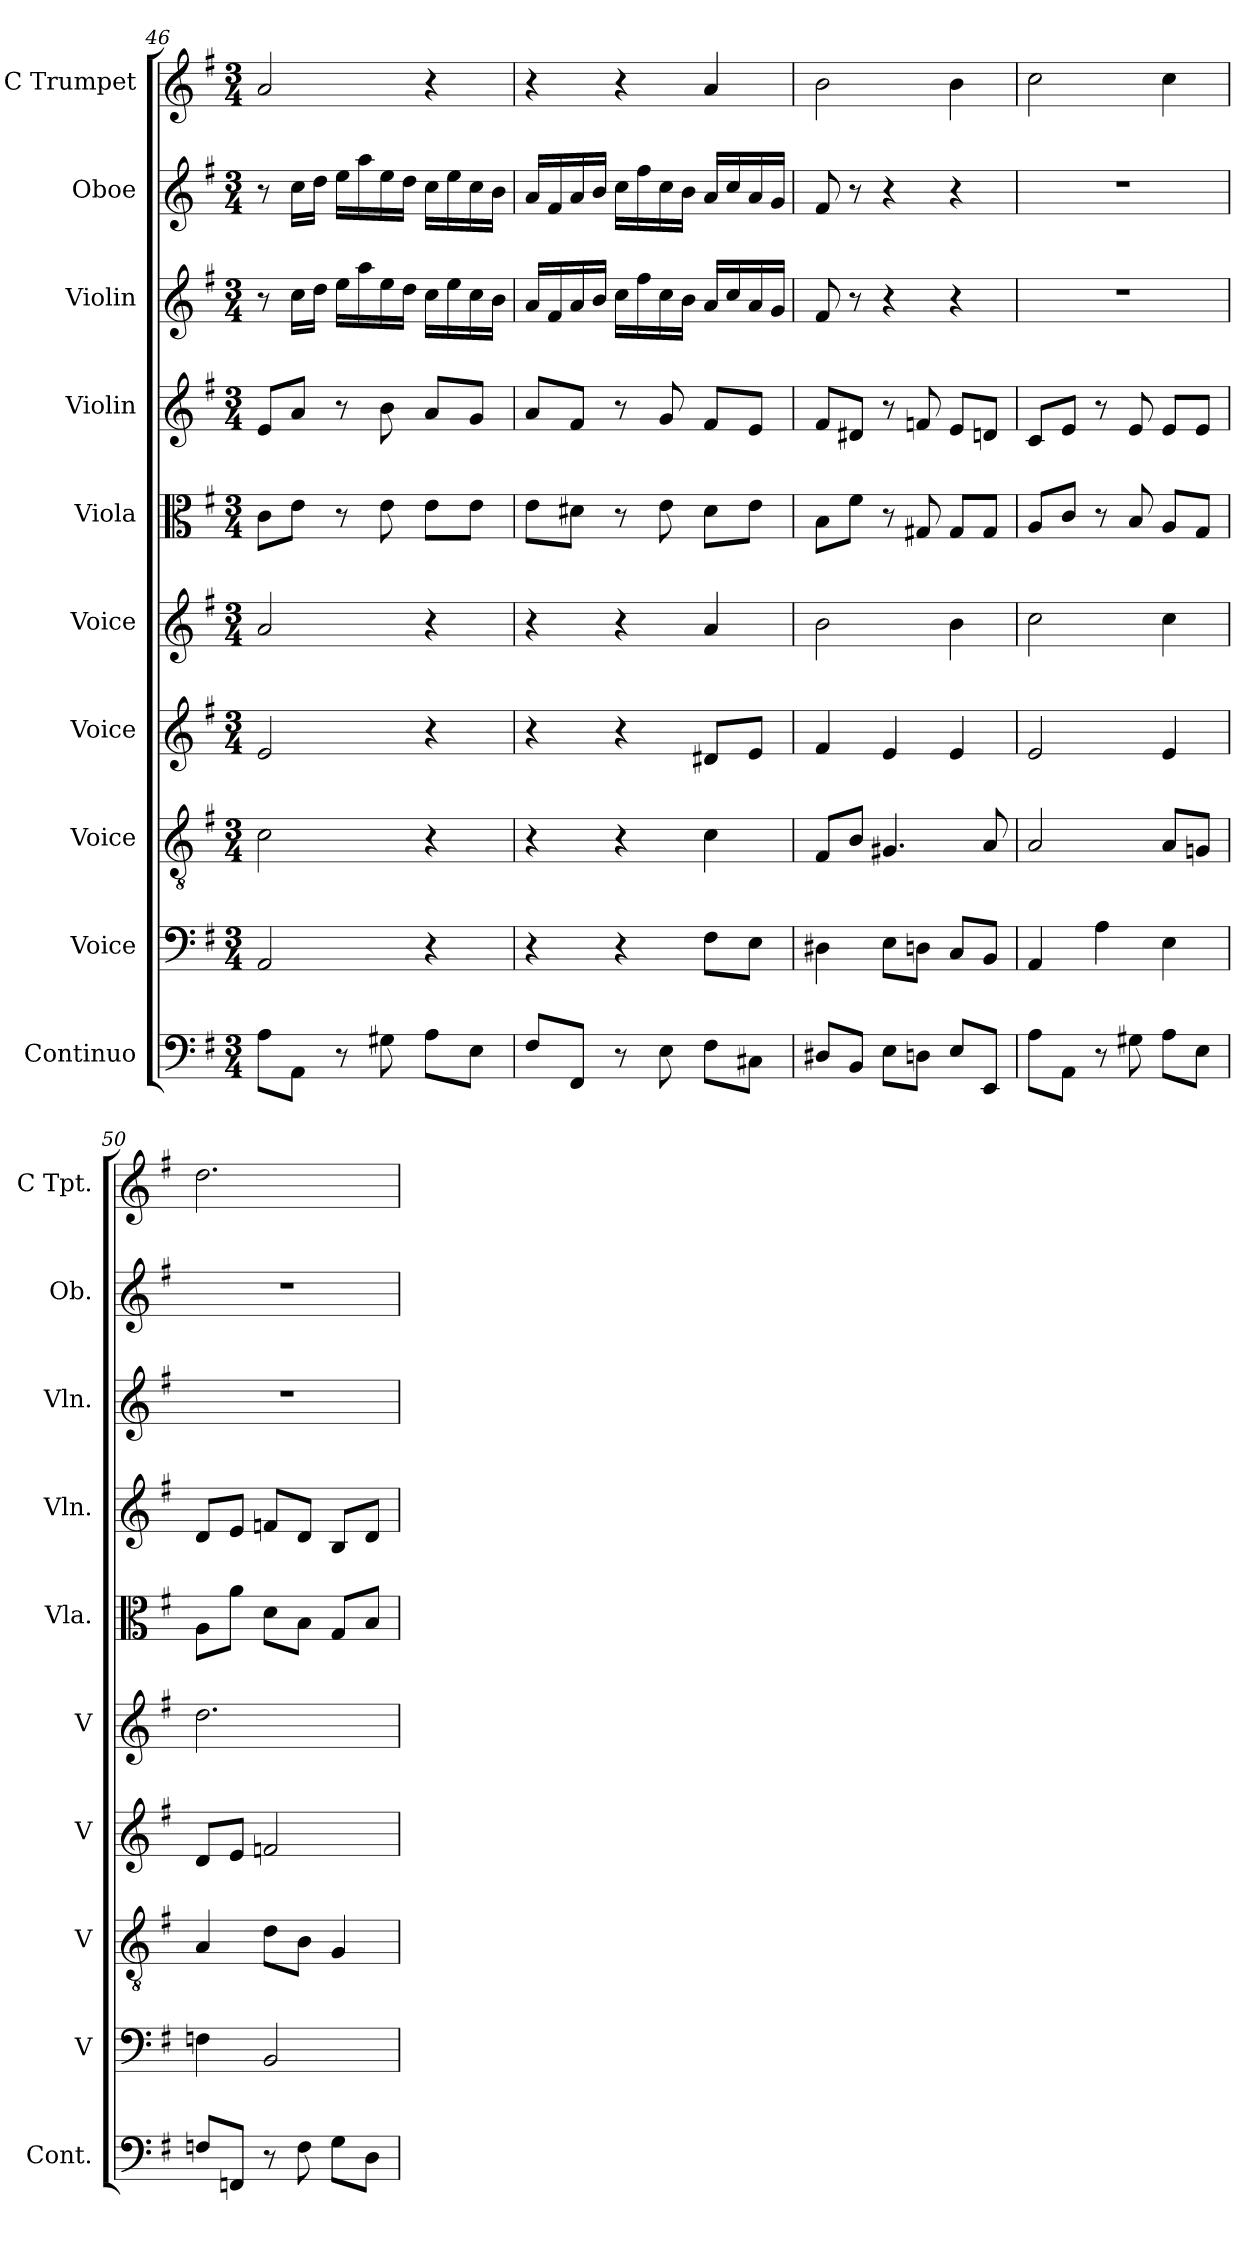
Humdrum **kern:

**kern	**kern	**kern	**kern	**kern	**kern	**kern	**kern	**kern	**kern
*part10	*part9	*part8	*part7	*part6	*part5	*part4	*part3	*part2	*part1
*staff10	*staff9	*staff8	*staff7	*staff6	*staff5	*staff4	*staff3	*staff2	*staff1
*I"Continuo	*I"Voice	*I"Voice	*I"Voice	*I"Voice	*I"Viola	*I"Violin	*I"Violin	*I"Oboe	*I"C Trumpet
*I'Cont.	*I'V	*I'V	*I'V	*I'V	*I'Vla.	*I'Vln.	*I'Vln.	*I'Ob.	*I'C Tpt.
!!LO:PB:g=z
*clefF4	*clefF4	*clefGv2	*clefG2	*clefG2	*clefC3	*clefG2	*clefG2	*clefG2	*clefG2
*ITrd7c12	*	*	*	*	*	*	*	*	*
*k[f#]	*k[f#]	*k[f#]	*k[f#]	*k[f#]	*k[f#]	*k[f#]	*k[f#]	*k[f#]	*k[f#]
*M3/4	*M3/4	*M3/4	*M3/4	*M3/4	*M3/4	*M3/4	*M3/4	*M3/4	*M3/4
=46	=46	=46	=46	=46	=46	=46	=46	=46	=46
8AA\L	2AA/	2c\	2e/	2a/	8c\L	8e/L	8r	8r	2a/
8AAA\J	.	.	.	.	8e\J	8a/J	16cc\LL	16cc\LL	.
.	.	.	.	.	.	.	16dd\JJ	16dd\JJ	.
8r	.	.	.	.	8r	8r	16ee\LL	16ee\LL	.
.	.	.	.	.	.	.	16aa\	16aa\	.
8GG#X\	.	.	.	.	8e\	8b\	16ee\	16ee\	.
.	.	.	.	.	.	.	16dd\JJ	16dd\JJ	.
8AA\L	4r	4r	4r	4r	8e\L	8a/L	16cc\LL	16cc\LL	4r
.	.	.	.	.	.	.	16ee\	16ee\	.
8EE\J	.	.	.	.	8e\J	8g/J	16cc\	16cc\	.
.	.	.	.	.	.	.	16b\JJ	16b\JJ	.
=47	=47	=47	=47	=47	=47	=47	=47	=47	=47
8FF#/L	4r	4r	4r	4r	8e\L	8a/L	16a/LL	16a/LL	4r
.	.	.	.	.	.	.	16f#/	16f#/	.
8FFF#/J	.	.	.	.	8d#X\J	8f#/J	16a/	16a/	.
.	.	.	.	.	.	.	16b/JJ	16b/JJ	.
8r	4r	4r	4r	4r	8r	8r	16cc\LL	16cc\LL	4r
.	.	.	.	.	.	.	16ff#\	16ff#\	.
8EE\	.	.	.	.	8e\	8g/	16cc\	16cc\	.
.	.	.	.	.	.	.	16b\JJ	16b\JJ	.
8FF#\L	8F#\L	4c\	8d#X/L	4a/	8d#\L	8f#/L	16a/LL	16a/LL	4a/
.	.	.	.	.	.	.	16cc/	16cc/	.
8CC#X\J	8E\J	.	8e/J	.	8e\J	8e/J	16a/	16a/	.
.	.	.	.	.	.	.	16g/JJ	16g/JJ	.
=48	=48	=48	=48	=48	=48	=48	=48	=48	=48
8DD#X/L	4D#X\	8F#/L	4f#/	2b\	8B\L	8f#/L	8f#/	8f#/	2b\
8BBB/J	.	8B/J	.	.	8f#\J	8d#X/J	8r	8r	.
8EE\L	8E\L	4.G#X/	4e/	.	8r	8r	4r	4r	.
8DDn\J	8Dn\J	.	.	.	8G#X/	8fn/	.	.	.
8EE/L	8C/L	.	4e/	4b\	8G#/L	8e/L	4r	4r	4b\
8EEE/J	8BB/J	8A/	.	.	8G#/J	8dn/J	.	.	.
=49	=49	=49	=49	=49	=49	=49	=49	=49	=49
8AA\L	4AA/	2A/	2e/	2cc\	8A/L	8c/L	2.r	2.r	2cc\
8AAA\J	.	.	.	.	8c/J	8e/J	.	.	.
8r	4A\	.	.	.	8r	8r	.	.	.
8GG#X\	.	.	.	.	8B/	8e/	.	.	.
8AA\L	4E\	8A/L	4e/	4cc\	8A/L	8e/L	.	.	4cc\
8EE\J	.	8Gn/J	.	.	8G/J	8e/J	.	.	.
!!LO:PB:g=z
=50	=50	=50	=50	=50	=50	=50	=50	=50	=50
8FFn/L	4Fn\	4A/	8d/L	2.dd\	8A\L	8d/L	2.r	2.r	2.dd\
8FFFn/J	.	.	8e/J	.	8a\J	8e/J	.	.	.
8r	2BB/	8d\L	2fn/	.	8d\L	8fn/L	.	.	.
8FF\	.	8B\J	.	.	8B\J	8d/J	.	.	.
8GG\L	.	4G/	.	.	8G/L	8B/L	.	.	.
8DD\J	.	.	.	.	8B/J	8d/J	.	.	.
=	=	=	=	=	=	=	=	=	=
*-	*-	*-	*-	*-	*-	*-	*-	*-	*-
